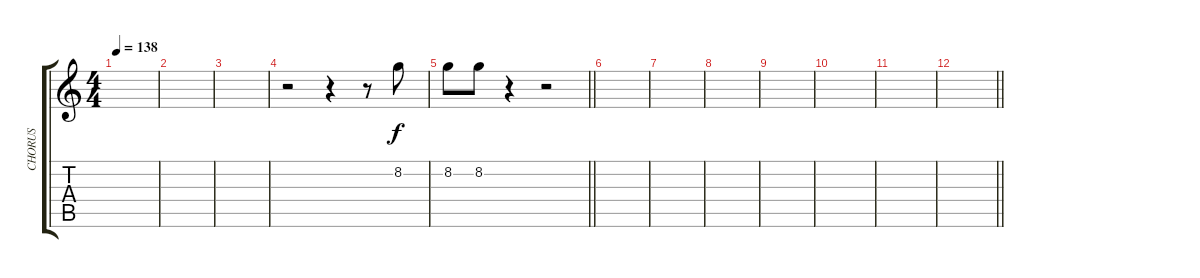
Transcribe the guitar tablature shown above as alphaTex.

\track ("CHORUS" "CHORUS") {instrument guitarharmonics}
\staff {score tabs}
\tuning (E4 B3 G3 D3 A2 E2) {hide}
\ts (4 4)
\tempo 138
\clef g2
\ks c
|
|
|
r.2 r.4 r.8 8.2.8 |
\barLineRight lightlight
8.2.8 8.2.8 r.4 r.2 |
|
|
|
|
|
|
\barLineRight lightlight
